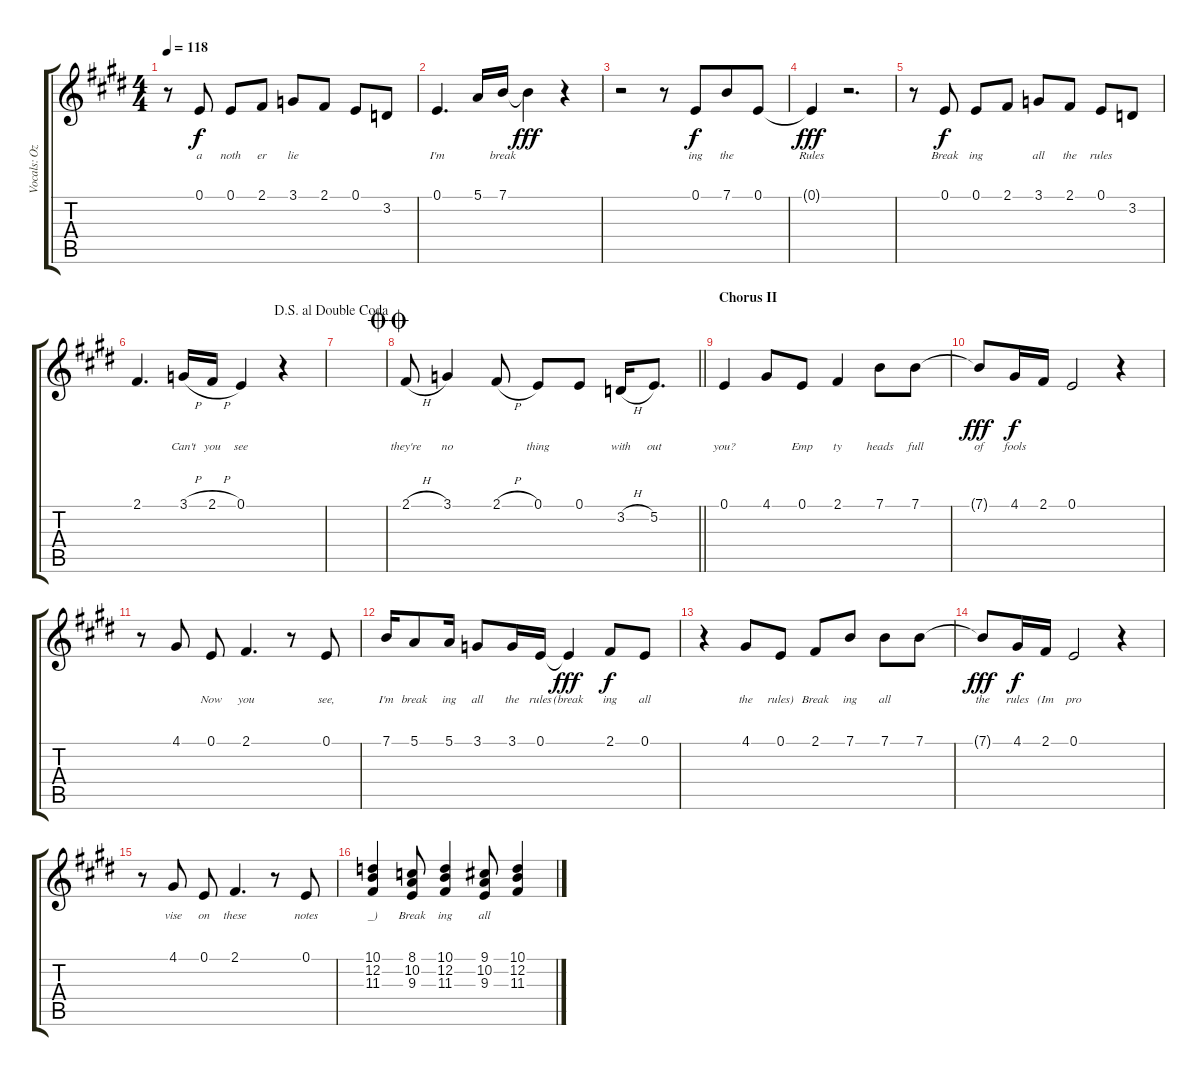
\track ("Vocals: Ozzy" "Vocals: Oz") {instrument viola}
\staff {score tabs}
\tuning (E4 B3 G3 D3 A2 E2) {hide}
\ts (4 4)
\tempo 118
\clef g2
\ks e
r.8{dy fff} 0.1.8{lyrics (0 "a") lyrics (1 "") lyrics (2 "") lyrics (3 "") lyrics (4 "") dy f} 0.1.8{lyrics (0 "noth") lyrics (1 "") lyrics (2 "") lyrics (3 "") lyrics (4 "")} 2.1.8{lyrics (0 "er") lyrics (1 "") lyrics (2 "") lyrics (3 "") lyrics (4 "")} 3.1.8{lyrics (0 "lie") lyrics (1 "") lyrics (2 "") lyrics (3 "") lyrics (4 "")} 2.1.8{lyrics (0 "") lyrics (1 "") lyrics (2 "") lyrics (3 "") lyrics (4 "")} 0.1.8{lyrics (0 "") lyrics (1 "") lyrics (2 "") lyrics (3 "") lyrics (4 "")} 3.2.8{lyrics (0 "") lyrics (1 "") lyrics (2 "") lyrics (3 "") lyrics (4 "")} |
0.1.4{d lyrics (0 "I'm") lyrics (1 "") lyrics (2 "") lyrics (3 "") lyrics (4 "")} 5.1.16{lyrics (0 "") lyrics (1 "") lyrics (2 "") lyrics (3 "") lyrics (4 "")} 7.1.16{lyrics (0 "break") lyrics (1 "") lyrics (2 "") lyrics (3 "") lyrics (4 "")} 7.1{t}.4{lyrics (0 "") lyrics (1 "") lyrics (2 "") lyrics (3 "") lyrics (4 "") dy fff} r.4 |
r.2 r.8 0.1.8{lyrics (0 "ing") lyrics (1 "") lyrics (2 "") lyrics (3 "") lyrics (4 "") dy f beam merge} 7.1.8{lyrics (0 "the") lyrics (1 "") lyrics (2 "") lyrics (3 "") lyrics (4 "")} 0.1.8{lyrics (0 "") lyrics (1 "") lyrics (2 "") lyrics (3 "") lyrics (4 "")} |
0.1{t}.4{lyrics (0 "Rules") lyrics (1 "") lyrics (2 "") lyrics (3 "") lyrics (4 "") dy fff} r.2{d} |
r.8 0.1.8{lyrics (0 "Break") lyrics (1 "") lyrics (2 "") lyrics (3 "") lyrics (4 "") dy f} 0.1.8{lyrics (0 "ing") lyrics (1 "") lyrics (2 "") lyrics (3 "") lyrics (4 "")} 2.1.8{lyrics (0 "") lyrics (1 "") lyrics (2 "") lyrics (3 "") lyrics (4 "")} 3.1.8{lyrics (0 "all") lyrics (1 "") lyrics (2 "") lyrics (3 "") lyrics (4 "")} 2.1.8{lyrics (0 "the") lyrics (1 "") lyrics (2 "") lyrics (3 "") lyrics (4 "")} 0.1.8{lyrics (0 "rules") lyrics (1 "") lyrics (2 "") lyrics (3 "") lyrics (4 "")} 3.2.8{lyrics (0 "") lyrics (1 "") lyrics (2 "") lyrics (3 "") lyrics (4 "")} |
2.1.4{d lyrics (0 "") lyrics (1 "") lyrics (2 "") lyrics (3 "") lyrics (4 "")} 3.1{h}.16{lyrics (0 "Can't") lyrics (1 "") lyrics (2 "") lyrics (3 "") lyrics (4 "")} 2.1{h}.16{lyrics (0 "you") lyrics (1 "") lyrics (2 "") lyrics (3 "") lyrics (4 "")} 0.1.4{lyrics (0 "see") lyrics (1 "") lyrics (2 "") lyrics (3 "") lyrics (4 "")} r.4 |
\jump dalsegnoaldoublecoda
|
\jump doublecoda
\barLineRight lightlight
2.1{h}.8{lyrics (0 "they're") lyrics (1 "") lyrics (2 "") lyrics (3 "") lyrics (4 "")} 3.1.4{lyrics (0 "no") lyrics (1 "") lyrics (2 "") lyrics (3 "") lyrics (4 "")} 2.1{h}.8{lyrics (0 "") lyrics (1 "") lyrics (2 "") lyrics (3 "") lyrics (4 "")} 0.1.8{lyrics (0 "thing") lyrics (1 "") lyrics (2 "") lyrics (3 "") lyrics (4 "")} 0.1.8{lyrics (0 "") lyrics (1 "") lyrics (2 "") lyrics (3 "") lyrics (4 "")} 3.2{h}.16{lyrics (0 "with") lyrics (1 "") lyrics (2 "") lyrics (3 "") lyrics (4 "")} 5.2.8{d lyrics (0 "out") lyrics (1 "") lyrics (2 "") lyrics (3 "") lyrics (4 "")} |
\section ("" "Chorus II")
0.1.4{lyrics (0 "you?") lyrics (1 "") lyrics (2 "") lyrics (3 "") lyrics (4 "")} 4.1.8{lyrics (0 "") lyrics (1 "") lyrics (2 "") lyrics (3 "") lyrics (4 "")} 0.1.8{lyrics (0 "Emp") lyrics (1 "") lyrics (2 "") lyrics (3 "") lyrics (4 "")} 2.1.4{lyrics (0 "ty") lyrics (1 "") lyrics (2 "") lyrics (3 "") lyrics (4 "")} 7.1.8{lyrics (0 "heads") lyrics (1 "") lyrics (2 "") lyrics (3 "") lyrics (4 "")} 7.1.8{lyrics (0 "full") lyrics (1 "") lyrics (2 "") lyrics (3 "") lyrics (4 "")} |
7.1{t}.8{lyrics (0 "of") lyrics (1 "") lyrics (2 "") lyrics (3 "") lyrics (4 "") dy fff} 4.1.16{lyrics (0 "fools") lyrics (1 "") lyrics (2 "") lyrics (3 "") lyrics (4 "") dy f} 2.1.16{lyrics (0 "") lyrics (1 "") lyrics (2 "") lyrics (3 "") lyrics (4 "")} 0.1.2{lyrics (0 "") lyrics (1 "") lyrics (2 "") lyrics (3 "") lyrics (4 "")} r.4 |
r.8 4.1.8{lyrics (0 "") lyrics (1 "") lyrics (2 "") lyrics (3 "") lyrics (4 "")} 0.1.8{lyrics (0 "Now") lyrics (1 "") lyrics (2 "") lyrics (3 "") lyrics (4 "")} 2.1.4{d lyrics (0 "you") lyrics (1 "") lyrics (2 "") lyrics (3 "") lyrics (4 "")} r.8 0.1.8{lyrics (0 "see,") lyrics (1 "") lyrics (2 "") lyrics (3 "") lyrics (4 "")} |
7.1.16{lyrics (0 "I'm") lyrics (1 "") lyrics (2 "") lyrics (3 "") lyrics (4 "")} 5.1.8{lyrics (0 "break") lyrics (1 "") lyrics (2 "") lyrics (3 "") lyrics (4 "")} 5.1.16{lyrics (0 "ing") lyrics (1 "") lyrics (2 "") lyrics (3 "") lyrics (4 "")} 3.1.8{lyrics (0 "all") lyrics (1 "") lyrics (2 "") lyrics (3 "") lyrics (4 "")} 3.1.16{lyrics (0 "the") lyrics (1 "") lyrics (2 "") lyrics (3 "") lyrics (4 "")} 0.1.16{lyrics (0 "rules") lyrics (1 "") lyrics (2 "") lyrics (3 "") lyrics (4 "")} 0.1{t}.4{lyrics (0 "(break") lyrics (1 "") lyrics (2 "") lyrics (3 "") lyrics (4 "") dy fff} 2.1.8{lyrics (0 "ing") lyrics (1 "") lyrics (2 "") lyrics (3 "") lyrics (4 "") dy f} 0.1.8{lyrics (0 "all") lyrics (1 "") lyrics (2 "") lyrics (3 "") lyrics (4 "")} |
r.4 4.1.8{lyrics (0 "the") lyrics (1 "") lyrics (2 "") lyrics (3 "") lyrics (4 "")} 0.1.8{lyrics (0 "rules)") lyrics (1 "") lyrics (2 "") lyrics (3 "") lyrics (4 "")} 2.1.8{lyrics (0 "Break") lyrics (1 "") lyrics (2 "") lyrics (3 "") lyrics (4 "")} 7.1.8{lyrics (0 "ing") lyrics (1 "") lyrics (2 "") lyrics (3 "") lyrics (4 "")} 7.1.8{lyrics (0 "all") lyrics (1 "") lyrics (2 "") lyrics (3 "") lyrics (4 "")} 7.1.8{lyrics (0 "") lyrics (1 "") lyrics (2 "") lyrics (3 "") lyrics (4 "")} |
7.1{t}.8{lyrics (0 "the") lyrics (1 "") lyrics (2 "") lyrics (3 "") lyrics (4 "") dy fff} 4.1.16{lyrics (0 "rules") lyrics (1 "") lyrics (2 "") lyrics (3 "") lyrics (4 "") dy f} 2.1.16{lyrics (0 "(Im") lyrics (1 "") lyrics (2 "") lyrics (3 "") lyrics (4 "")} 0.1.2{lyrics (0 "pro") lyrics (1 "") lyrics (2 "") lyrics (3 "") lyrics (4 "")} r.4 |
r.8 4.1.8{lyrics (0 "vise") lyrics (1 "") lyrics (2 "") lyrics (3 "") lyrics (4 "")} 0.1.8{lyrics (0 "on") lyrics (1 "") lyrics (2 "") lyrics (3 "") lyrics (4 "")} 2.1.4{d lyrics (0 "these") lyrics (1 "") lyrics (2 "") lyrics (3 "") lyrics (4 "")} r.8 0.1.8{lyrics (0 "notes") lyrics (1 "") lyrics (2 "") lyrics (3 "") lyrics (4 "")} |
(10.1 12.2 11.3).4{lyrics (0 "_)") lyrics (1 "") lyrics (2 "") lyrics (3 "") lyrics (4 "")} (8.1 10.2 9.3).8{lyrics (0 "Break") lyrics (1 "") lyrics (2 "") lyrics (3 "") lyrics (4 "")} (10.1 12.2 11.3).4{lyrics (0 "ing") lyrics (1 "") lyrics (2 "") lyrics (3 "") lyrics (4 "")} (9.1 10.2 9.3).8{lyrics (0 "all") lyrics (1 "") lyrics (2 "") lyrics (3 "") lyrics (4 "")} (10.1 12.2 11.3).4{lyrics (0 "") lyrics (1 "") lyrics (2 "") lyrics (3 "") lyrics (4 "")}
